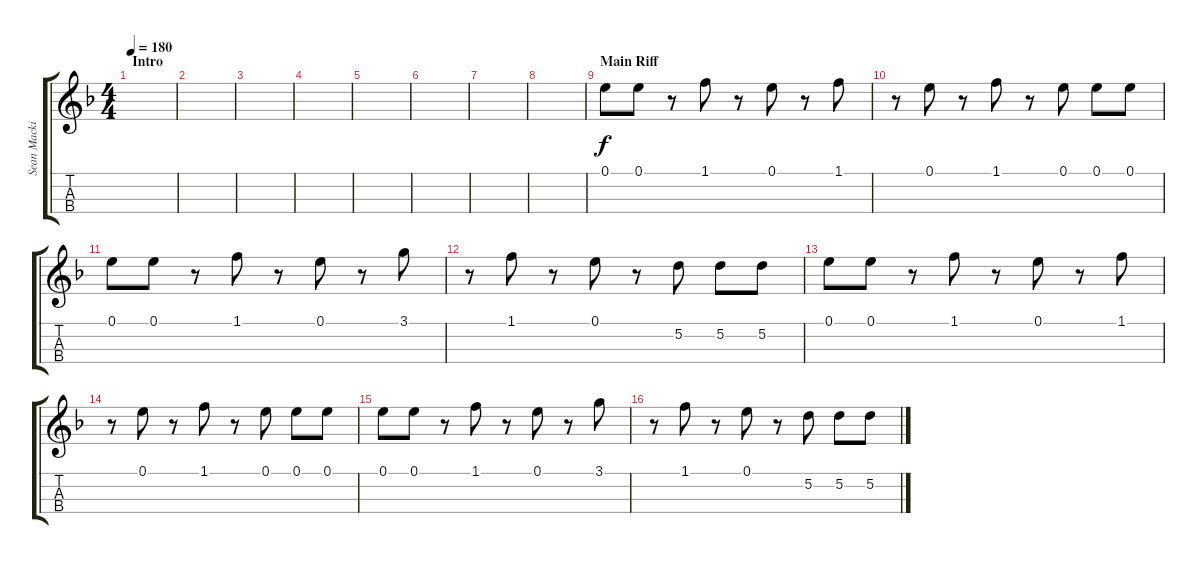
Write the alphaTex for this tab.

\track ("Sean Mackin (Violin)" "Sean Macki") {instrument violin}
\staff {score tabs}
\tuning (E5 A4 D4 G3) {hide}
\ts (4 4)
\section ("" "Intro")
\tempo 180
\clef g2
\ks f
|
|
|
|
|
|
|
|
\section ("" "Main Riff")
0.1.8 0.1.8 r.8 1.1.8 r.8 0.1.8 r.8 1.1.8 |
r.8 0.1.8 r.8 1.1.8 r.8 0.1.8 0.1.8 0.1.8 |
0.1.8 0.1.8 r.8 1.1.8 r.8 0.1.8 r.8 3.1.8 |
r.8 1.1.8 r.8 0.1.8 r.8 5.2.8 5.2.8 5.2.8 |
0.1.8 0.1.8 r.8 1.1.8 r.8 0.1.8 r.8 1.1.8 |
r.8 0.1.8 r.8 1.1.8 r.8 0.1.8 0.1.8 0.1.8 |
0.1.8 0.1.8 r.8 1.1.8 r.8 0.1.8 r.8 3.1.8 |
r.8 1.1.8 r.8 0.1.8 r.8 5.2.8 5.2.8 5.2.8
